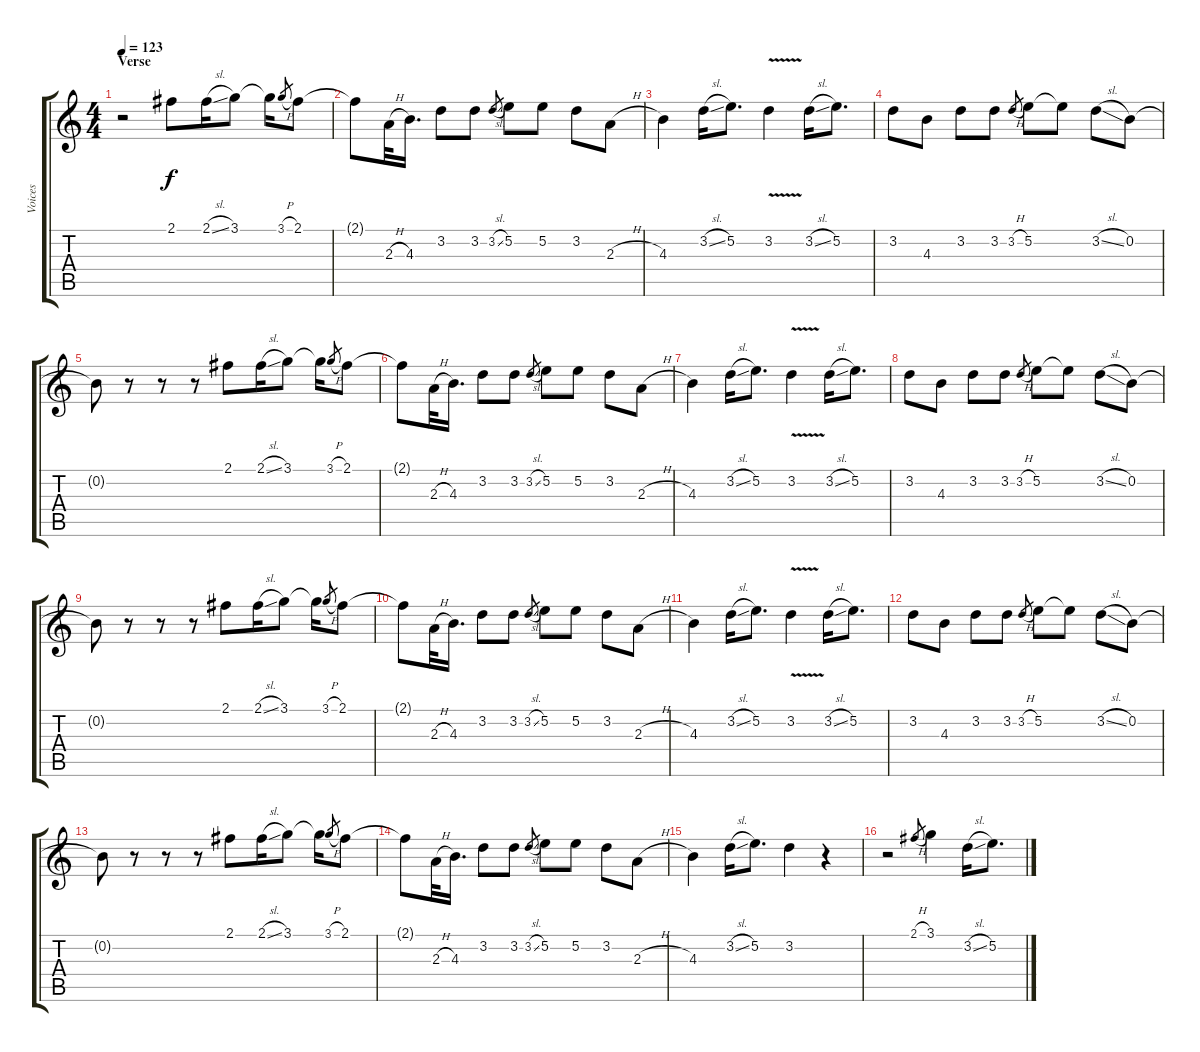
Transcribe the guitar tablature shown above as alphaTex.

\track ("Voices" "Voices") {instrument distortionguitar}
\staff {score tabs}
\tuning (E4 B3 G3 D3 A2 E2) {hide}
\ts (4 4)
\section ("" "Verse")
\tempo 123
\clef g2
\ks c
r.2{dy f} 2.1.8 2.1{sl}.16 3.1.8 3.1{t}.16 3.1{h}.8{gr} 2.1.8 |
2.1{t}.8 2.3{h}.32 4.3.16{d} 3.2.8 3.2.8 3.2{sl}.8{gr} 5.2.8 5.2.8 3.2.8 2.3{h}.8 |
4.3.4 3.2{sl}.16 5.2.8{d} 3.2{v}.4 3.2{sl}.16 5.2.8{d} |
3.2.8 4.3.8 3.2.8 3.2.8 3.2{h}.8{gr} 5.2.8 5.2{t}.8 3.2{sl}.8 0.2.8 |
0.2{t}.8 r.8 r.8 r.8 2.1.8 2.1{sl}.16 3.1.8 3.1{t}.16 3.1{h}.8{gr} 2.1.8 |
2.1{t}.8 2.3{h}.32 4.3.16{d} 3.2.8 3.2.8 3.2{sl}.8{gr} 5.2.8 5.2.8 3.2.8 2.3{h}.8 |
4.3.4 3.2{sl}.16 5.2.8{d} 3.2{v}.4 3.2{sl}.16 5.2.8{d} |
3.2.8 4.3.8 3.2.8 3.2.8 3.2{h}.8{gr} 5.2.8 5.2{t}.8 3.2{sl}.8 0.2.8 |
0.2{t}.8 r.8 r.8 r.8 2.1.8 2.1{sl}.16 3.1.8 3.1{t}.16 3.1{h}.8{gr} 2.1.8 |
2.1{t}.8 2.3{h}.32 4.3.16{d} 3.2.8 3.2.8 3.2{sl}.8{gr} 5.2.8 5.2.8 3.2.8 2.3{h}.8 |
4.3.4 3.2{sl}.16 5.2.8{d} 3.2{v}.4 3.2{sl}.16 5.2.8{d} |
3.2.8 4.3.8 3.2.8 3.2.8 3.2{h}.8{gr} 5.2.8 5.2{t}.8 3.2{sl}.8 0.2.8 |
0.2{t}.8 r.8 r.8 r.8 2.1.8 2.1{sl}.16 3.1.8 3.1{t}.16 3.1{h}.8{gr} 2.1.8 |
2.1{t}.8 2.3{h}.32 4.3.16{d} 3.2.8 3.2.8 3.2{sl}.8{gr} 5.2.8 5.2.8 3.2.8 2.3{h}.8 |
4.3.4 3.2{sl}.16 5.2.8{d} 3.2.4 r.4 |
r.2 2.1{h}.8{gr} 3.1.4 3.2{sl}.16 5.2.8{d}
